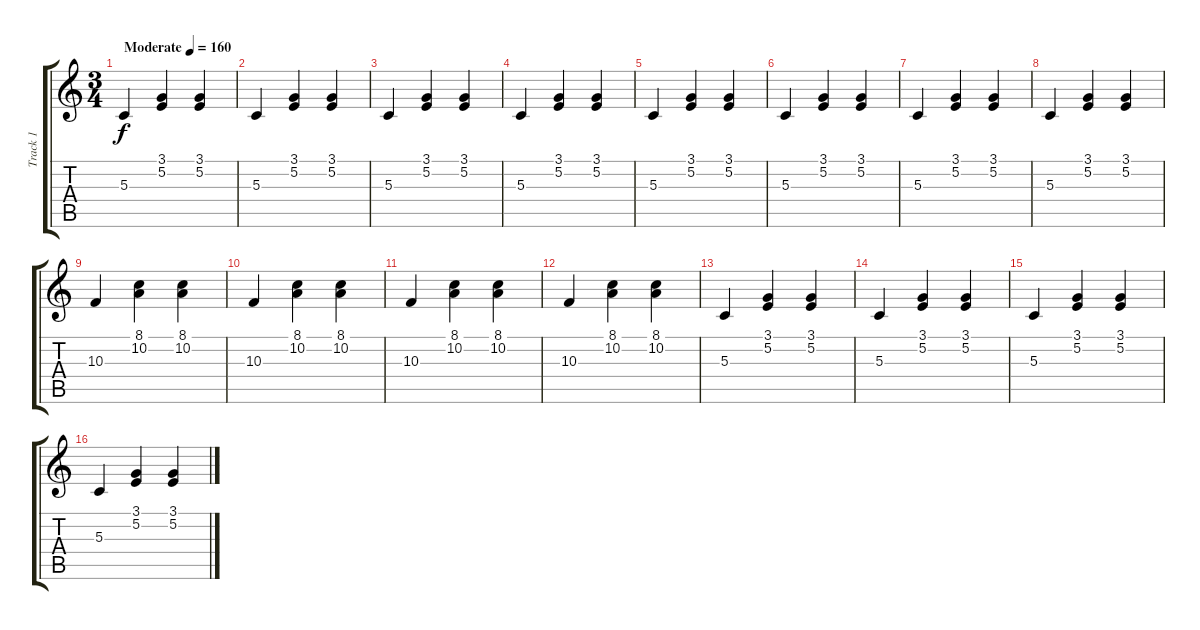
\track ("Track 1" "Track 1") {instrument musicbox}
\staff {score tabs}
\tuning (E4 B3 G3 D3 A2 E2) {hide}
\ts (3 4)
\tempo (160 "Moderate")
\clef g2
\ks c
5.3.4{dy f instrument musicbox} (3.1 5.2).4 (3.1 5.2).4 |
5.3.4 (3.1 5.2).4 (3.1 5.2).4 |
5.3.4 (3.1 5.2).4 (3.1 5.2).4 |
5.3.4 (3.1 5.2).4 (3.1 5.2).4 |
5.3.4 (3.1 5.2).4 (3.1 5.2).4 |
5.3.4 (3.1 5.2).4 (3.1 5.2).4 |
5.3.4 (3.1 5.2).4 (3.1 5.2).4 |
5.3.4 (3.1 5.2).4 (3.1 5.2).4 |
10.3.4 (8.1 10.2).4 (8.1 10.2).4 |
10.3.4 (8.1 10.2).4 (8.1 10.2).4 |
10.3.4 (8.1 10.2).4 (8.1 10.2).4 |
10.3.4 (8.1 10.2).4 (8.1 10.2).4 |
5.3.4 (3.1 5.2).4 (3.1 5.2).4 |
5.3.4 (3.1 5.2).4 (3.1 5.2).4 |
5.3.4 (3.1 5.2).4 (3.1 5.2).4 |
5.3.4 (3.1 5.2).4 (3.1 5.2).4
